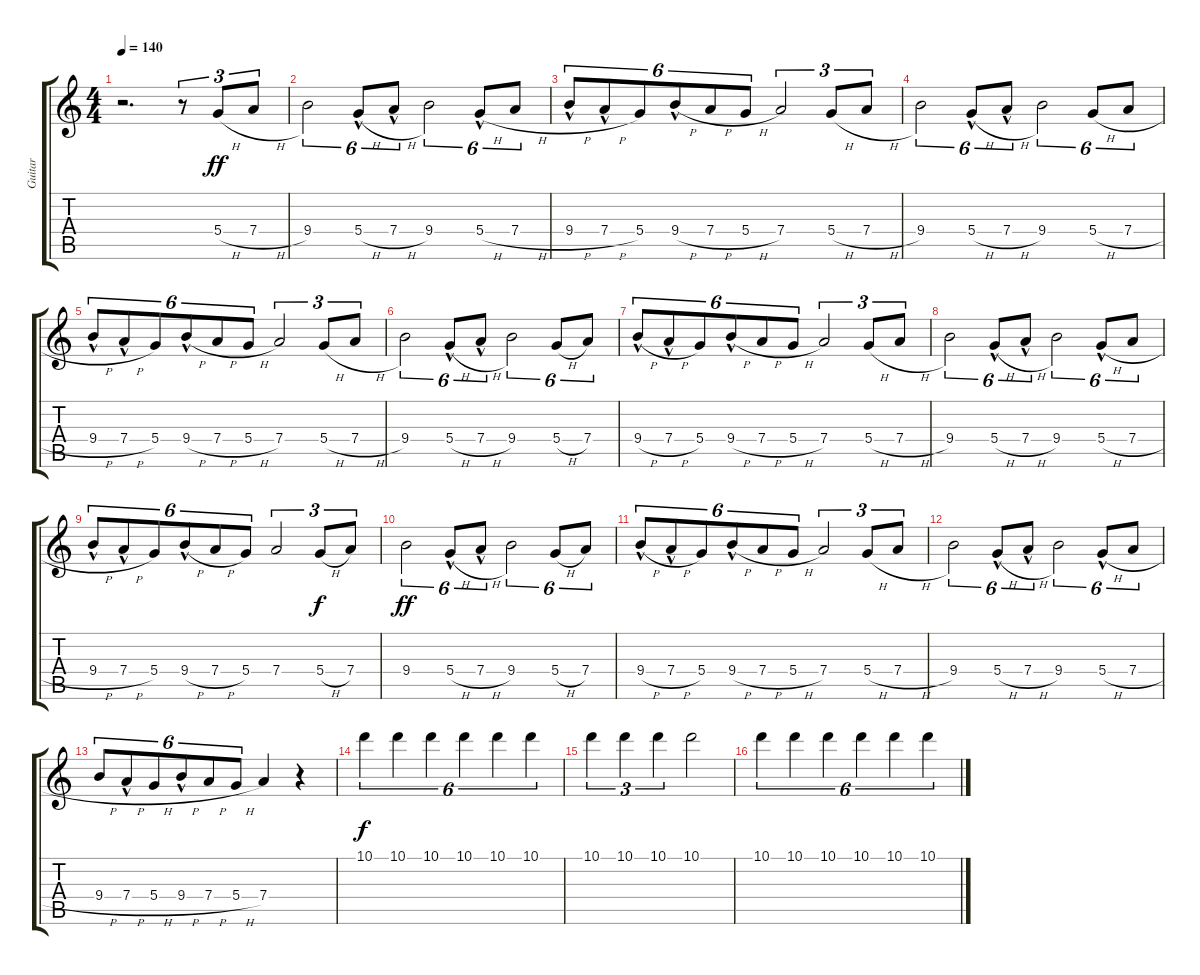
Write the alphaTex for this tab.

\track ("Guitar" "Guitar") {instrument distortionguitar}
\staff {score tabs}
\tuning (E4 B3 G3 D3 A2 E2) {hide}
\ts (4 4)
\tempo 140
\clef g2
\ks c
r.2{d dy f} r.8{tu (3 2)} 5.4{h}.8{tu (3 2) dy ff} 7.4{h}.8{tu (3 2)} |
9.4.2{tu (6 4)} 5.4{h hac}.8{tu (6 4)} 7.4{h hac}.8{tu (6 4)} 9.4.2{tu (6 4)} 5.4{h hac}.8{tu (6 4)} 7.4{h}.8{tu (6 4)} |
9.4{h hac}.8{tu (6 4)} 7.4{h hac}.8{tu (6 4)} 5.4.8{tu (6 4)} 9.4{h hac}.8{tu (6 4)} 7.4{h}.8{tu (6 4)} 5.4{h}.8{tu (6 4)} 7.4.2{tu (3 2)} 5.4{h}.8{tu (3 2)} 7.4{h}.8{tu (3 2)} |
9.4.2{tu (6 4)} 5.4{h hac}.8{tu (6 4)} 7.4{h hac}.8{tu (6 4)} 9.4.2{tu (6 4)} 5.4{h}.8{tu (6 4)} 7.4{h}.8{tu (6 4)} |
9.4{h hac}.8{tu (6 4)} 7.4{h hac}.8{tu (6 4)} 5.4.8{tu (6 4)} 9.4{h hac}.8{tu (6 4)} 7.4{h}.8{tu (6 4)} 5.4{h}.8{tu (6 4)} 7.4.2{tu (3 2)} 5.4{h}.8{tu (3 2)} 7.4{h}.8{tu (3 2)} |
9.4.2{tu (6 4)} 5.4{h hac}.8{tu (6 4)} 7.4{h hac}.8{tu (6 4)} 9.4.2{tu (6 4)} 5.4{h}.8{tu (6 4)} 7.4.8{tu (6 4)} |
9.4{h hac}.8{tu (6 4)} 7.4{h hac}.8{tu (6 4)} 5.4.8{tu (6 4)} 9.4{h hac}.8{tu (6 4)} 7.4{h}.8{tu (6 4)} 5.4{h}.8{tu (6 4)} 7.4.2{tu (3 2)} 5.4{h}.8{tu (3 2)} 7.4{h}.8{tu (3 2)} |
9.4.2{tu (6 4)} 5.4{h hac}.8{tu (6 4)} 7.4{h hac}.8{tu (6 4)} 9.4.2{tu (6 4)} 5.4{h hac}.8{tu (6 4)} 7.4{h}.8{tu (6 4)} |
9.4{h hac}.8{tu (6 4)} 7.4{h hac}.8{tu (6 4)} 5.4.8{tu (6 4)} 9.4{h hac}.8{tu (6 4)} 7.4{h}.8{tu (6 4)} 5.4.8{tu (6 4)} 7.4.2{tu (3 2)} 5.4{h}.8{tu (3 2) dy f} 7.4.8{tu (3 2)} |
9.4.2{tu (6 4) dy ff} 5.4{h hac}.8{tu (6 4)} 7.4{h hac}.8{tu (6 4)} 9.4.2{tu (6 4)} 5.4{h}.8{tu (6 4)} 7.4.8{tu (6 4)} |
9.4{h hac}.8{tu (6 4)} 7.4{h hac}.8{tu (6 4)} 5.4.8{tu (6 4)} 9.4{h hac}.8{tu (6 4)} 7.4{h}.8{tu (6 4)} 5.4{h}.8{tu (6 4)} 7.4.2{tu (3 2)} 5.4{h}.8{tu (3 2)} 7.4{h}.8{tu (3 2)} |
9.4.2{tu (6 4)} 5.4{h hac}.8{tu (6 4)} 7.4{h hac}.8{tu (6 4)} 9.4.2{tu (6 4)} 5.4{h hac}.8{tu (6 4)} 7.4{h}.8{tu (6 4)} |
9.4{h}.8{tu (6 4)} 7.4{h hac}.8{tu (6 4)} 5.4{h}.8{tu (6 4)} 9.4{h hac}.8{tu (6 4)} 7.4{h}.8{tu (6 4)} 5.4{h}.8{tu (6 4)} 7.4.4 r.4 |
10.1.4{tu (6 4) dy f} 10.1.4{tu (6 4)} 10.1.4{tu (6 4)} 10.1.4{tu (6 4)} 10.1.4{tu (6 4)} 10.1.4{tu (6 4)} |
10.1.4{tu (3 2)} 10.1.4{tu (3 2)} 10.1.4{tu (3 2)} 10.1.2 |
10.1.4{tu (6 4)} 10.1.4{tu (6 4)} 10.1.4{tu (6 4)} 10.1.4{tu (6 4)} 10.1.4{tu (6 4)} 10.1.4{tu (6 4)}
